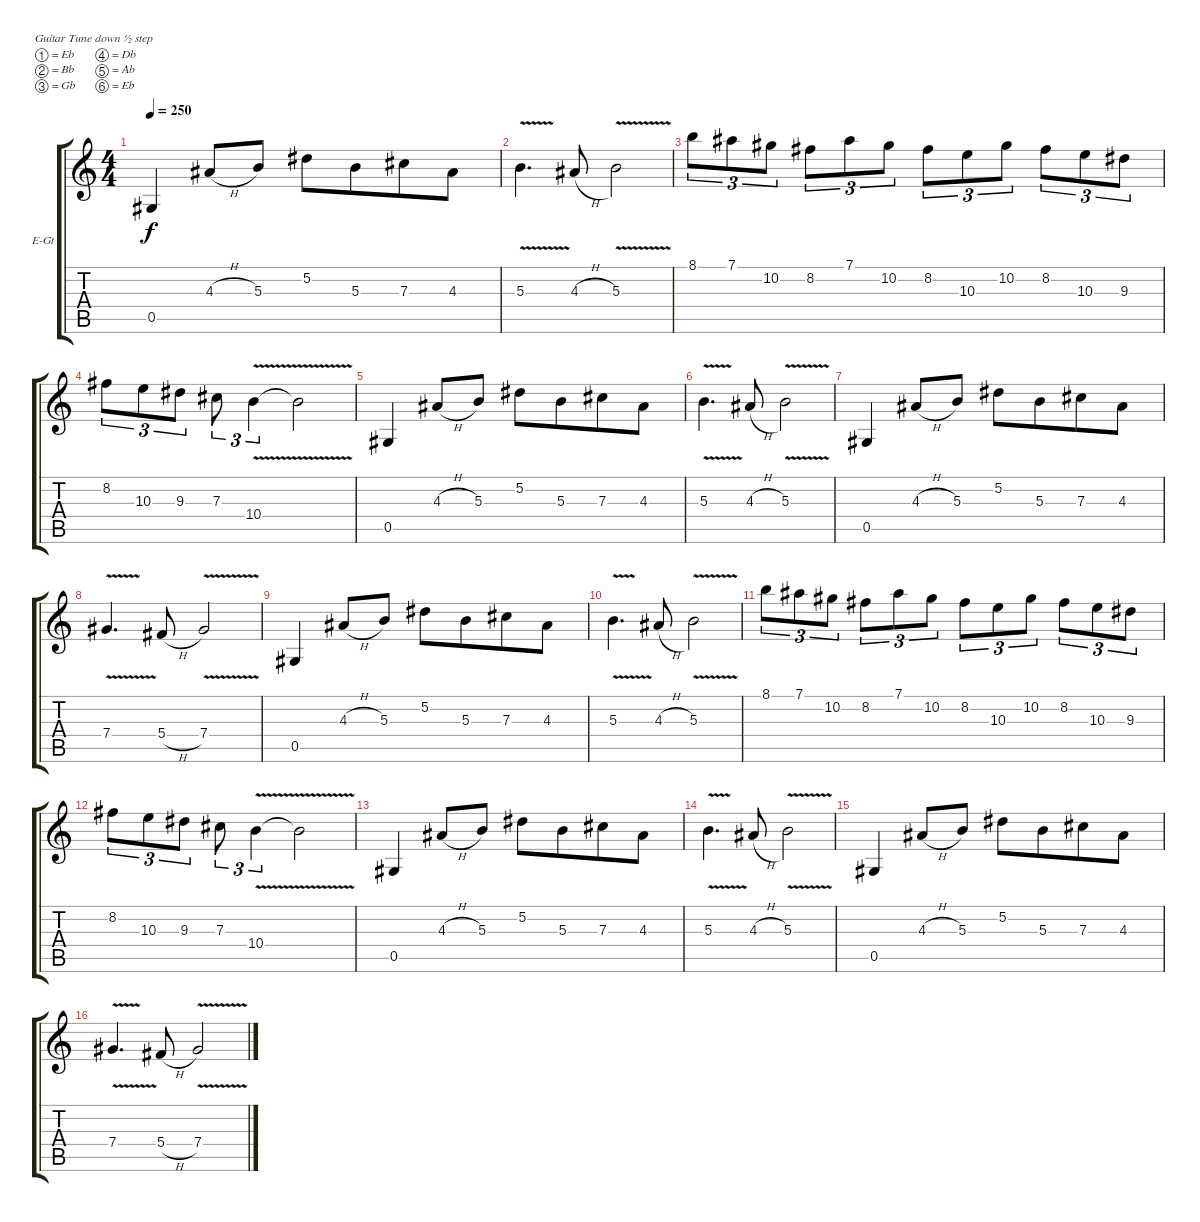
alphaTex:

\bracketExtendMode groupsimilarinstruments
\firstSystemTrackNameOrientation horizontal
\otherSystemsTrackNameOrientation horizontal
\track ("Gitár 2 (Yngwie Malmsteen)" "E-Gt") {instrument distortionguitar}
\staff {score tabs}
\tuning (Eb4 Bb3 Gb3 Db3 Ab2 Eb2)
\ts (4 4)
\tempo 250
\clef g2
\ks c
0.5.4{dy f} 4.3{h}.8 5.3.8 5.2.8 5.3.8{beam merge} 7.3.8 4.3.8 |
5.3{v}.4{d} 4.3{h}.8 5.3{v}.2 |
8.1.8{tu (3 2)} 7.1.8{tu (3 2)} 10.2.8{tu (3 2)} 8.2.8{tu (3 2)} 7.1.8{tu (3 2)} 10.2.8{tu (3 2)} 8.2.8{tu (3 2)} 10.3.8{tu (3 2)} 10.2.8{tu (3 2)} 8.2.8{tu (3 2)} 10.3.8{tu (3 2)} 9.3.8{tu (3 2)} |
8.2.8{tu (3 2)} 10.3.8{tu (3 2)} 9.3.8{tu (3 2)} 7.3.8{tu (3 2)} 10.4{v}.4{tu (3 2)} 10.4{v t}.2 |
0.5.4 4.3{h}.8 5.3.8 5.2.8 5.3.8{beam merge} 7.3.8 4.3.8 |
5.3{v}.4{d} 4.3{h}.8 5.3{v}.2 |
0.5.4 4.3{h}.8 5.3.8 5.2.8 5.3.8{beam merge} 7.3.8 4.3.8 |
7.4{v}.4{d} 5.4{h}.8 7.4{v}.2 |
0.5.4 4.3{h}.8 5.3.8 5.2.8 5.3.8{beam merge} 7.3.8 4.3.8 |
5.3{v}.4{d} 4.3{h}.8 5.3{v}.2 |
8.1.8{tu (3 2)} 7.1.8{tu (3 2)} 10.2.8{tu (3 2)} 8.2.8{tu (3 2)} 7.1.8{tu (3 2)} 10.2.8{tu (3 2)} 8.2.8{tu (3 2)} 10.3.8{tu (3 2)} 10.2.8{tu (3 2)} 8.2.8{tu (3 2)} 10.3.8{tu (3 2)} 9.3.8{tu (3 2)} |
8.2.8{tu (3 2)} 10.3.8{tu (3 2)} 9.3.8{tu (3 2)} 7.3.8{tu (3 2)} 10.4{v}.4{tu (3 2)} 10.4{v t}.2 |
0.5.4 4.3{h}.8 5.3.8 5.2.8 5.3.8{beam merge} 7.3.8 4.3.8 |
5.3{v}.4{d} 4.3{h}.8 5.3{v}.2 |
0.5.4 4.3{h}.8 5.3.8 5.2.8 5.3.8{beam merge} 7.3.8 4.3.8 |
7.4{v}.4{d} 5.4{h}.8 7.4{v}.2
